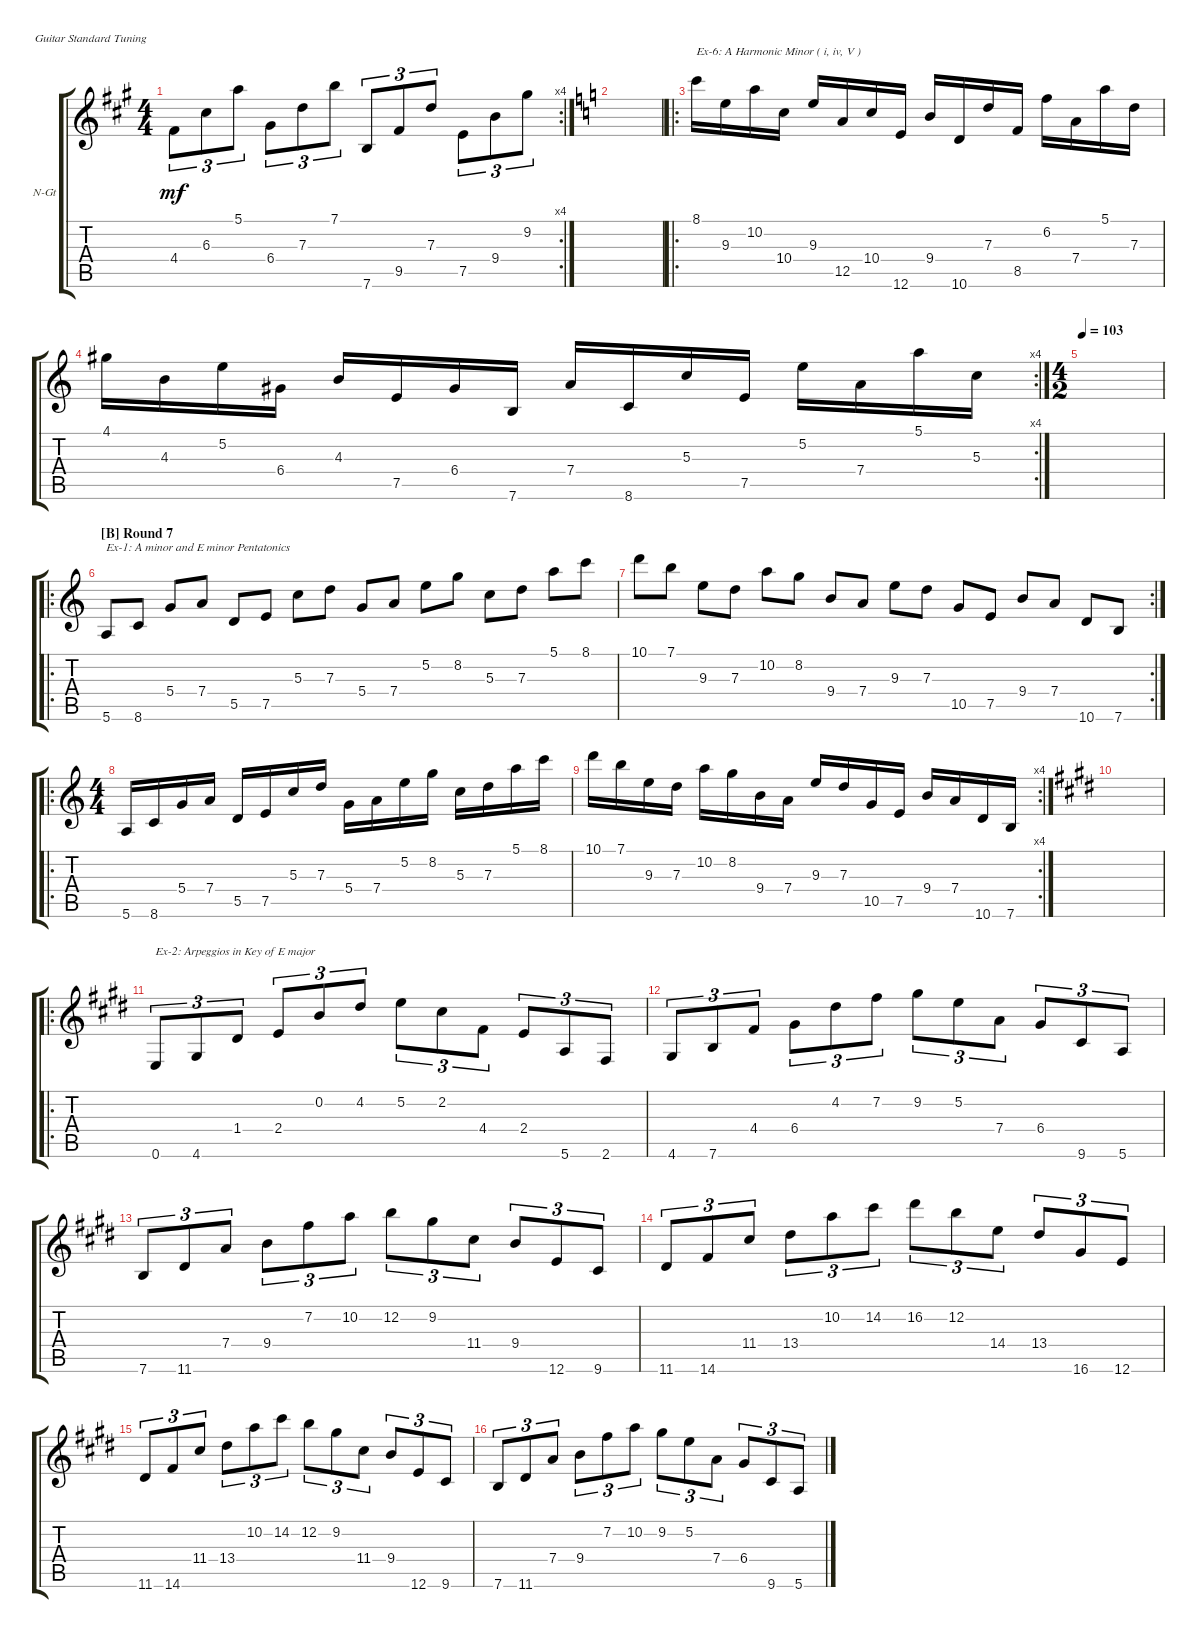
\defaultSystemsLayout 4
\bracketExtendMode groupsimilarinstruments
\firstSystemTrackNameOrientation horizontal
\otherSystemsTrackNameOrientation horizontal
\track ("Nylon Guitar" "N-Gt") {instrument acousticguitarnylon}
\staff {score tabs}
\tuning (E4 B3 G3 D3 A2 E2)
\rc 4
\ts (4 4)
\tempo (72 hide)
\clef g2
\ks a
4.4.8{tu (3 2) dy mf} 6.3.8{tu (3 2)} 5.1.8{tu (3 2)} 6.4.8{tu (3 2)} 7.3.8{tu (3 2)} 7.1.8{tu (3 2)} 7.6.8{tu (3 2)} 9.5.8{tu (3 2)} 7.3.8{tu (3 2)} 7.5.8{tu (3 2)} 9.4.8{tu (3 2)} 9.2.8{tu (3 2)} |
\ks c
|
\ro
\scale
0.528649 8.1.16{txt "Ex-6: A Harmonic Minor ( i, iv, V )"} 9.3.16 10.2.16 10.4.16 9.3.16 12.5.16 10.4.16 12.6.16 9.4.16 10.6.16 7.3.16 8.5.16 6.2.16 7.4.16 5.1.16 7.3.16 |
\rc 4
\scale
0.471593 4.1.16 4.3.16 5.2.16 6.4.16 4.3.16 7.5.16 6.4.16 7.6.16 7.4.16 8.6.16 5.3.16 7.5.16 5.2.16 7.4.16 5.1.16 5.3.16 |
\ts (4 2)
\tempo 103
|
\ro
\section ("B" "Round 7")
\tempo (103 hide)
5.6.8{txt "Ex-1: A minor and E minor Pentatonics     "} 8.6.8 5.4.8 7.4.8 5.5.8 7.5.8 5.3.8 7.3.8 5.4.8 7.4.8 5.2.8 8.2.8 5.3.8 7.3.8 5.1.8 8.1.8 |
\rc 2
10.1.8 7.1.8 9.3.8 7.3.8 10.2.8 8.2.8 9.4.8 7.4.8 9.3.8 7.3.8 10.5.8 7.5.8 9.4.8 7.4.8 10.6.8 7.6.8 |
\ro
\ts (4 4)
5.6.16 8.6.16 5.4.16 7.4.16 5.5.16 7.5.16 5.3.16 7.3.16 5.4.16 7.4.16 5.2.16 8.2.16 5.3.16 7.3.16 5.1.16 8.1.16 |
\rc 4
10.1.16 7.1.16 9.3.16 7.3.16 10.2.16 8.2.16 9.4.16 7.4.16 9.3.16 7.3.16 10.5.16 7.5.16 9.4.16 7.4.16 10.6.16 7.6.16 |
\ks e
|
\ro
0.6.8{tu (3 2) txt "Ex-2: Arpeggios in Key of E major"} 4.6.8{tu (3 2)} 1.4.8{tu (3 2)} 2.4.8{tu (3 2)} 0.2.8{tu (3 2)} 4.2.8{tu (3 2)} 5.2.8{tu (3 2)} 2.2.8{tu (3 2)} 4.4.8{tu (3 2)} 2.4.8{tu (3 2)} 5.6.8{tu (3 2)} 2.6.8{tu (3 2)} |
4.6.8{tu (3 2)} 7.6.8{tu (3 2)} 4.4.8{tu (3 2)} 6.4.8{tu (3 2)} 4.2.8{tu (3 2)} 7.2.8{tu (3 2)} 9.2.8{tu (3 2)} 5.2.8{tu (3 2)} 7.4.8{tu (3 2)} 6.4.8{tu (3 2)} 9.6.8{tu (3 2)} 5.6.8{tu (3 2)} |
7.6.8{tu (3 2)} 11.6.8{tu (3 2)} 7.4.8{tu (3 2)} 9.4.8{tu (3 2)} 7.2.8{tu (3 2)} 10.2.8{tu (3 2)} 12.2.8{tu (3 2)} 9.2.8{tu (3 2)} 11.4.8{tu (3 2)} 9.4.8{tu (3 2)} 12.6.8{tu (3 2)} 9.6.8{tu (3 2)} |
11.6.8{tu (3 2)} 14.6.8{tu (3 2)} 11.4.8{tu (3 2)} 13.4.8{tu (3 2)} 10.2.8{tu (3 2)} 14.2.8{tu (3 2)} 16.2.8{tu (3 2)} 12.2.8{tu (3 2)} 14.4.8{tu (3 2)} 13.4.8{tu (3 2)} 16.6.8{tu (3 2)} 12.6.8{tu (3 2)} |
11.6.8{tu (3 2)} 14.6.8{tu (3 2)} 11.4.8{tu (3 2)} 13.4.8{tu (3 2)} 10.2.8{tu (3 2)} 14.2.8{tu (3 2)} 12.2.8{tu (3 2)} 9.2.8{tu (3 2)} 11.4.8{tu (3 2)} 9.4.8{tu (3 2)} 12.6.8{tu (3 2)} 9.6.8{tu (3 2)} |
7.6.8{tu (3 2)} 11.6.8{tu (3 2)} 7.4.8{tu (3 2)} 9.4.8{tu (3 2)} 7.2.8{tu (3 2)} 10.2.8{tu (3 2)} 9.2.8{tu (3 2)} 5.2.8{tu (3 2)} 7.4.8{tu (3 2)} 6.4.8{tu (3 2)} 9.6.8{tu (3 2)} 5.6.8{tu (3 2)}
